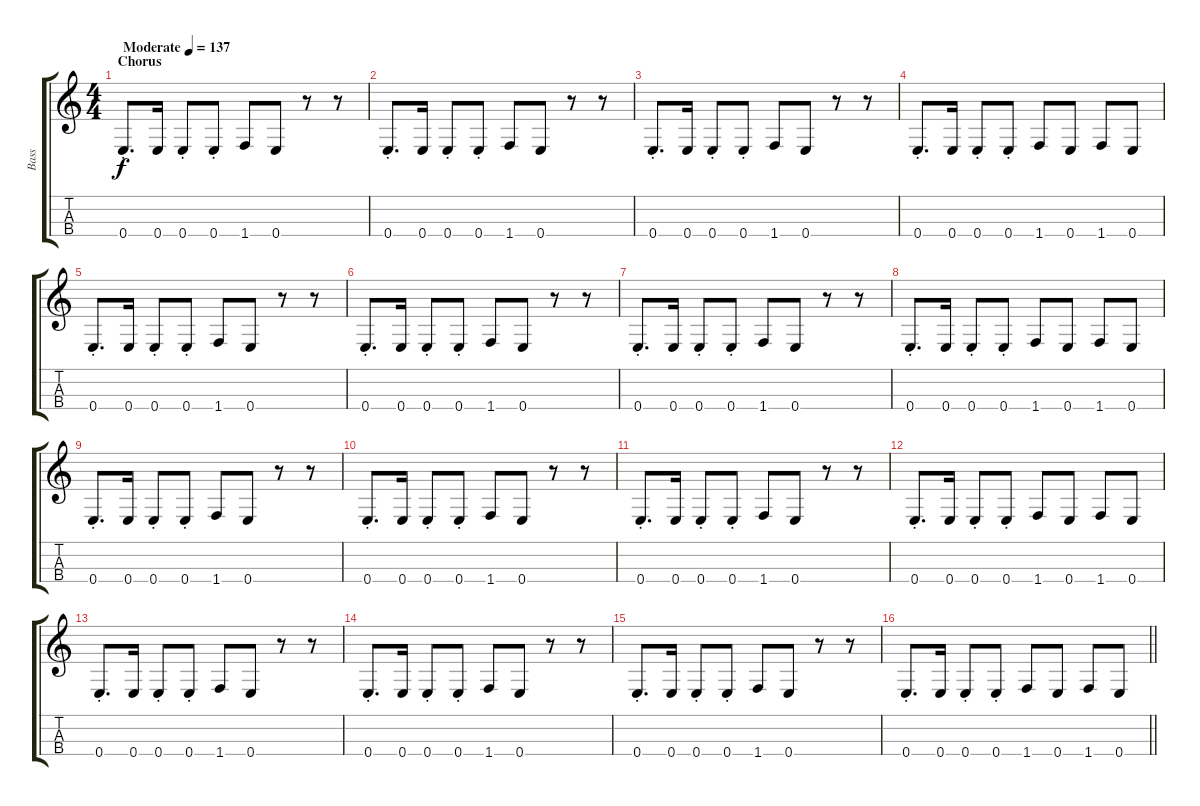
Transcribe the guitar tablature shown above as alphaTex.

\track ("Bass" "Bass") {instrument synthbass1}
\staff {score tabs}
\tuning (G3 D3 A2 E2) {hide}
\ts (4 4)
\section ("" "Chorus")
\tempo (137 "Moderate")
\clef g2
\ks c
0.4{st}.8{d dy f instrument synthbass1} 0.4.16 0.4{st}.8 0.4{st}.8 1.4.8 0.4.8 r.8 r.8 |
0.4{st}.8{d} 0.4.16 0.4{st}.8 0.4{st}.8 1.4.8 0.4.8 r.8 r.8 |
0.4{st}.8{d} 0.4.16 0.4{st}.8 0.4{st}.8 1.4.8 0.4.8 r.8 r.8 |
0.4{st}.8{d} 0.4.16 0.4{st}.8 0.4{st}.8 1.4.8 0.4.8 1.4.8 0.4.8 |
0.4{st}.8{d} 0.4.16 0.4{st}.8 0.4{st}.8 1.4.8 0.4.8 r.8 r.8 |
0.4{st}.8{d} 0.4.16 0.4{st}.8 0.4{st}.8 1.4.8 0.4.8 r.8 r.8 |
0.4{st}.8{d} 0.4.16 0.4{st}.8 0.4{st}.8 1.4.8 0.4.8 r.8 r.8 |
0.4{st}.8{d} 0.4.16 0.4{st}.8 0.4{st}.8 1.4.8 0.4.8 1.4.8 0.4.8 |
0.4{st}.8{d} 0.4.16 0.4{st}.8 0.4{st}.8 1.4.8 0.4.8 r.8 r.8 |
0.4{st}.8{d} 0.4.16 0.4{st}.8 0.4{st}.8 1.4.8 0.4.8 r.8 r.8 |
0.4{st}.8{d} 0.4.16 0.4{st}.8 0.4{st}.8 1.4.8 0.4.8 r.8 r.8 |
0.4{st}.8{d} 0.4.16 0.4{st}.8 0.4{st}.8 1.4.8 0.4.8 1.4.8 0.4.8 |
0.4{st}.8{d} 0.4.16 0.4{st}.8 0.4{st}.8 1.4.8 0.4.8 r.8 r.8 |
0.4{st}.8{d} 0.4.16 0.4{st}.8 0.4{st}.8 1.4.8 0.4.8 r.8 r.8 |
0.4{st}.8{d} 0.4.16 0.4{st}.8 0.4{st}.8 1.4.8 0.4.8 r.8 r.8 |
\barLineRight lightlight
0.4{st}.8{d} 0.4.16 0.4{st}.8 0.4{st}.8 1.4.8 0.4.8 1.4.8 0.4.8
